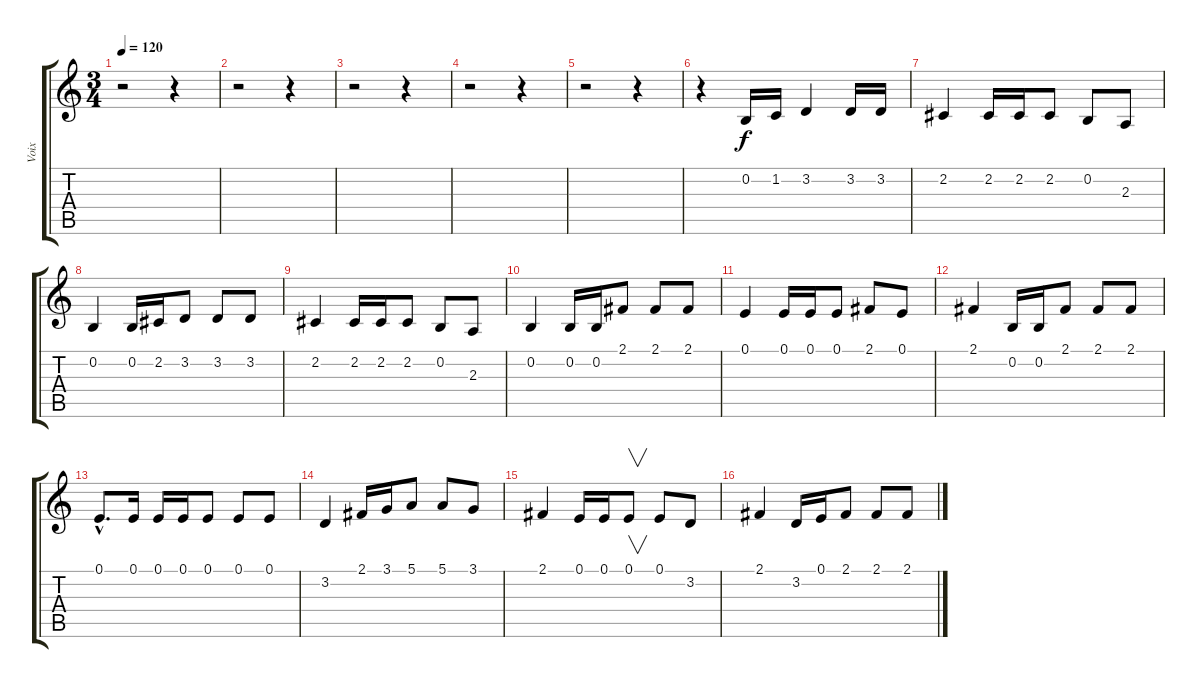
\track ("Voix" "Voix") {instrument flute}
\staff {score tabs}
\tuning (E4 B3 G3 D3 A2 E2) {hide}
\ts (3 4)
\tempo 120
\clef g2
\ks c
r.2{dy f instrument flute} r.4 |
r.2 r.4 |
r.2 r.4 |
r.2 r.4 |
r.2 r.4 |
r.4 0.2.16 1.2.16 3.2.4 3.2.16 3.2.16 |
2.2.4 2.2.16 2.2.16 2.2.8 0.2.8 2.3.8 |
0.2.4 0.2.16 2.2.16 3.2.8 3.2.8 3.2.8 |
2.2.4 2.2.16 2.2.16 2.2.8 0.2.8 2.3.8 |
0.2.4 0.2.16 0.2.16 2.1.8 2.1.8 2.1.8 |
0.1.4 0.1.16 0.1.16 0.1.8 2.1.8 0.1.8 |
2.1.4 0.2.16 0.2.16 2.1.8 2.1.8 2.1.8 |
0.1{hac}.8{d} 0.1.16 0.1.16 0.1.16 0.1.8 0.1.8 0.1.8 |
3.2.4 2.1.16 3.1.16 5.1.8 5.1.8 3.1.8 |
2.1.4 0.1.16 0.1.16 0.1.8{v} 0.1.8 3.2.8 |
2.1.4 3.2.16 0.1.16 2.1.8 2.1.8 2.1.8
